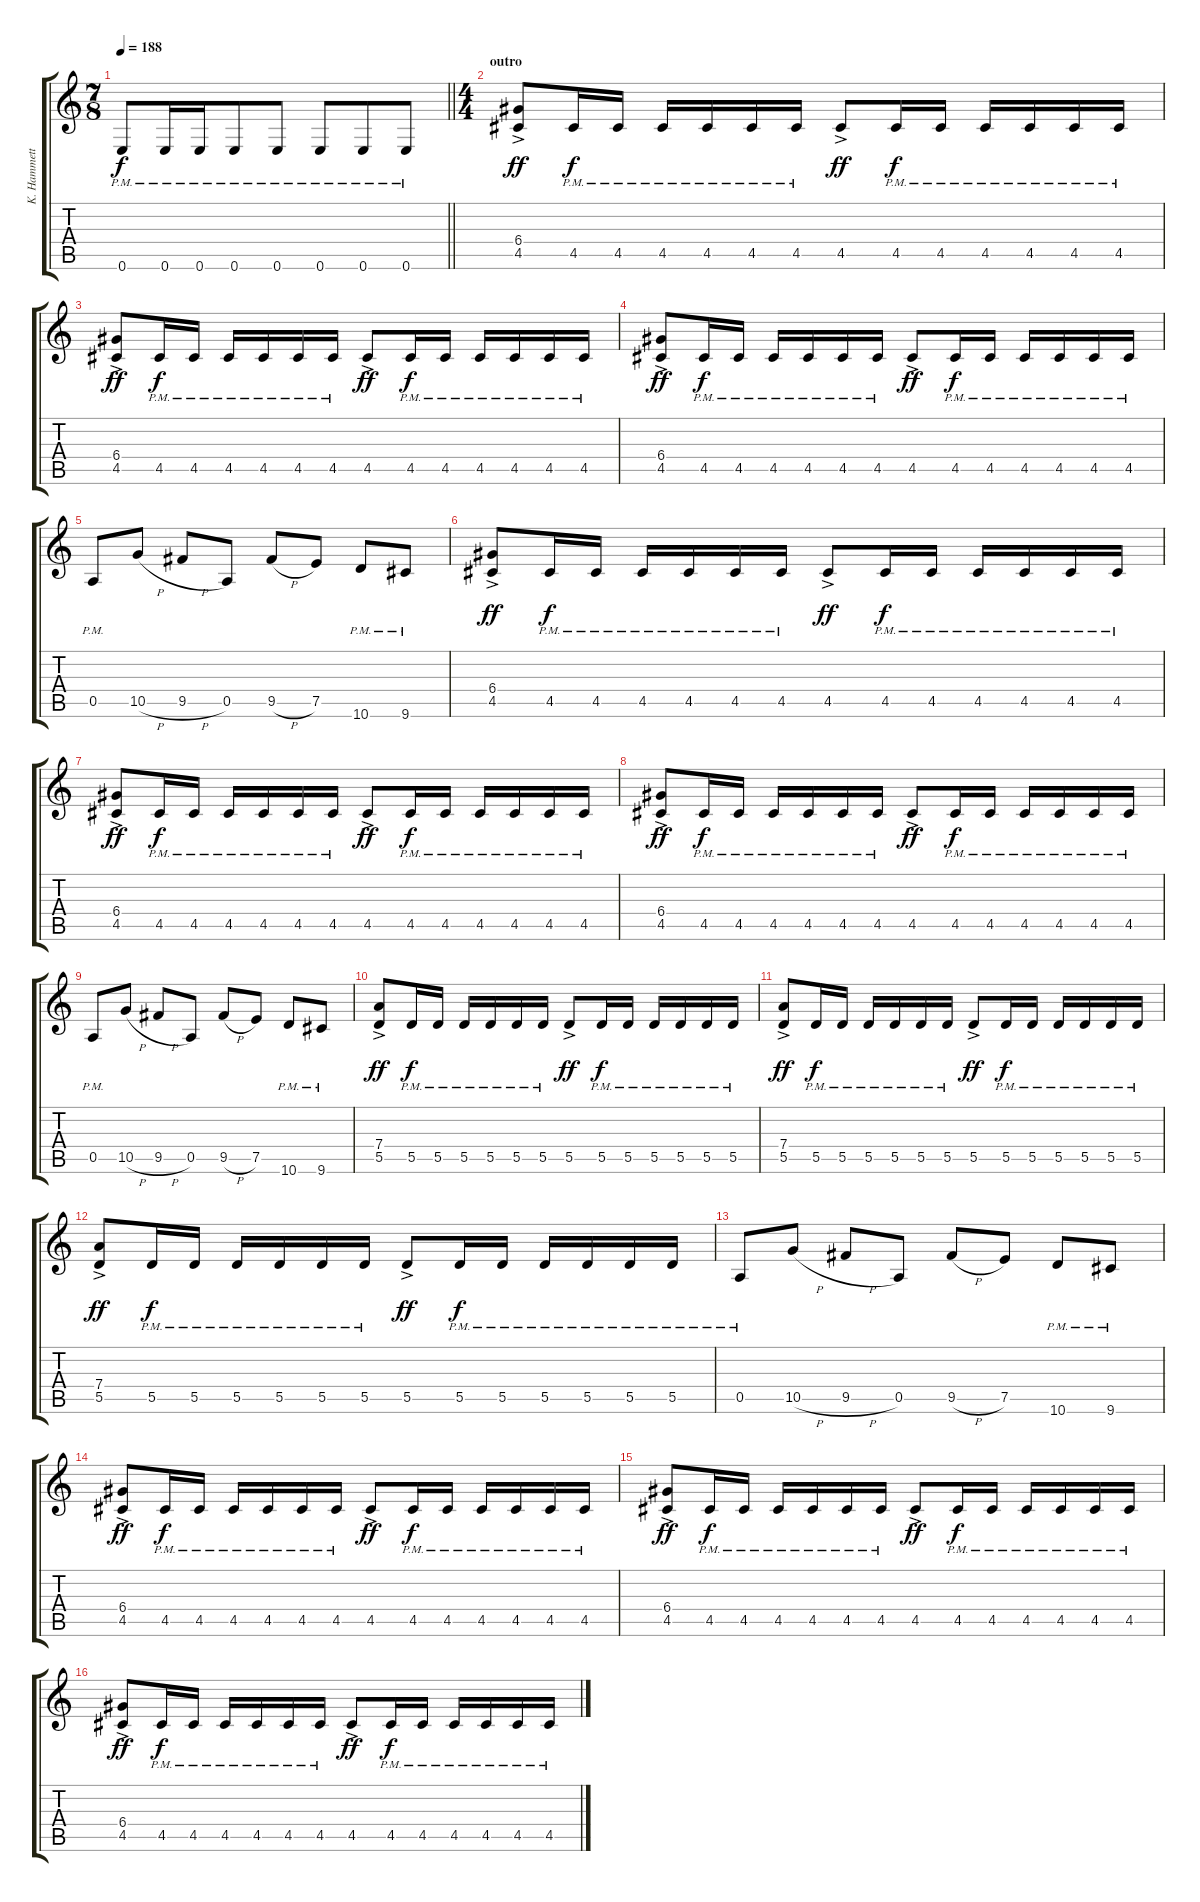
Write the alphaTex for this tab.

\track ("K. Hammett - Rhythm guitar" "K. Hammett") {instrument distortionguitar}
\staff {score tabs}
\tuning (E4 B3 G3 D3 A2 E2) {hide}
\ts (7 8)
\tempo 188
\clef g2
\barLineRight lightlight
\ks c
0.6{pm}.8{dy f} 0.6{pm}.16 0.6{pm}.16 0.6{pm}.8 0.6{pm}.8 0.6{pm}.8 0.6{pm}.8 0.6{pm}.8 |
\ts (4 4)
\section ("" "outro")
(6.4{ac} 4.5{ac}).8{dy ff} 4.5{pm}.16{dy f} 4.5{pm}.16 4.5{pm}.16 4.5{pm}.16 4.5{pm}.16 4.5{pm}.16 4.5{ac}.8{dy ff} 4.5{pm}.16{dy f} 4.5{pm}.16 4.5{pm}.16 4.5{pm}.16 4.5{pm}.16 4.5{pm}.16 |
(6.4{ac} 4.5{ac}).8{dy ff} 4.5{pm}.16{dy f} 4.5{pm}.16 4.5{pm}.16 4.5{pm}.16 4.5{pm}.16 4.5{pm}.16 4.5{ac}.8{dy ff} 4.5{pm}.16{dy f} 4.5{pm}.16 4.5{pm}.16 4.5{pm}.16 4.5{pm}.16 4.5{pm}.16 |
(6.4{ac} 4.5{ac}).8{dy ff} 4.5{pm}.16{dy f} 4.5{pm}.16 4.5{pm}.16 4.5{pm}.16 4.5{pm}.16 4.5{pm}.16 4.5{ac}.8{dy ff} 4.5{pm}.16{dy f} 4.5{pm}.16 4.5{pm}.16 4.5{pm}.16 4.5{pm}.16 4.5{pm}.16 |
0.5{pm}.8 10.5{h}.8 9.5{h}.8 0.5.8 9.5{h}.8 7.5.8 10.6{pm}.8 9.6{pm}.8 |
(6.4{ac} 4.5{ac}).8{dy ff} 4.5{pm}.16{dy f} 4.5{pm}.16 4.5{pm}.16 4.5{pm}.16 4.5{pm}.16 4.5{pm}.16 4.5{ac}.8{dy ff} 4.5{pm}.16{dy f} 4.5{pm}.16 4.5{pm}.16 4.5{pm}.16 4.5{pm}.16 4.5{pm}.16 |
(6.4{ac} 4.5{ac}).8{dy ff} 4.5{pm}.16{dy f} 4.5{pm}.16 4.5{pm}.16 4.5{pm}.16 4.5{pm}.16 4.5{pm}.16 4.5{ac}.8{dy ff} 4.5{pm}.16{dy f} 4.5{pm}.16 4.5{pm}.16 4.5{pm}.16 4.5{pm}.16 4.5{pm}.16 |
(6.4{ac} 4.5{ac}).8{dy ff} 4.5{pm}.16{dy f} 4.5{pm}.16 4.5{pm}.16 4.5{pm}.16 4.5{pm}.16 4.5{pm}.16 4.5{ac}.8{dy ff} 4.5{pm}.16{dy f} 4.5{pm}.16 4.5{pm}.16 4.5{pm}.16 4.5{pm}.16 4.5{pm}.16 |
0.5{pm}.8 10.5{h}.8 9.5{h}.8 0.5.8 9.5{h}.8 7.5.8 10.6{pm}.8 9.6{pm}.8 |
(7.4{ac} 5.5{ac}).8{dy ff} 5.5{pm}.16{dy f} 5.5{pm}.16 5.5{pm}.16 5.5{pm}.16 5.5{pm}.16 5.5{pm}.16 5.5{ac}.8{dy ff} 5.5{pm}.16{dy f} 5.5{pm}.16 5.5{pm}.16 5.5{pm}.16 5.5{pm}.16 5.5{pm}.16 |
(7.4{ac} 5.5{ac}).8{dy ff} 5.5{pm}.16{dy f} 5.5{pm}.16 5.5{pm}.16 5.5{pm}.16 5.5{pm}.16 5.5{pm}.16 5.5{ac}.8{dy ff} 5.5{pm}.16{dy f} 5.5{pm}.16 5.5{pm}.16 5.5{pm}.16 5.5{pm}.16 5.5{pm}.16 |
(7.4{ac} 5.5{ac}).8{dy ff} 5.5{pm}.16{dy f} 5.5{pm}.16 5.5{pm}.16 5.5{pm}.16 5.5{pm}.16 5.5{pm}.16 5.5{ac}.8{dy ff} 5.5{pm}.16{dy f} 5.5{pm}.16 5.5{pm}.16 5.5{pm}.16 5.5{pm}.16 5.5{pm}.16 |
0.5{pm}.8 10.5{h}.8 9.5{h}.8 0.5.8 9.5{h}.8 7.5.8 10.6{pm}.8 9.6{pm}.8 |
(6.4{ac} 4.5{ac}).8{dy ff} 4.5{pm}.16{dy f} 4.5{pm}.16 4.5{pm}.16 4.5{pm}.16 4.5{pm}.16 4.5{pm}.16 4.5{ac}.8{dy ff} 4.5{pm}.16{dy f} 4.5{pm}.16 4.5{pm}.16 4.5{pm}.16 4.5{pm}.16 4.5{pm}.16 |
(6.4{ac} 4.5{ac}).8{dy ff} 4.5{pm}.16{dy f} 4.5{pm}.16 4.5{pm}.16 4.5{pm}.16 4.5{pm}.16 4.5{pm}.16 4.5{ac}.8{dy ff} 4.5{pm}.16{dy f} 4.5{pm}.16 4.5{pm}.16 4.5{pm}.16 4.5{pm}.16 4.5{pm}.16 |
(6.4{ac} 4.5{ac}).8{dy ff} 4.5{pm}.16{dy f} 4.5{pm}.16 4.5{pm}.16 4.5{pm}.16 4.5{pm}.16 4.5{pm}.16 4.5{ac}.8{dy ff} 4.5{pm}.16{dy f} 4.5{pm}.16 4.5{pm}.16 4.5{pm}.16 4.5{pm}.16 4.5{pm}.16
